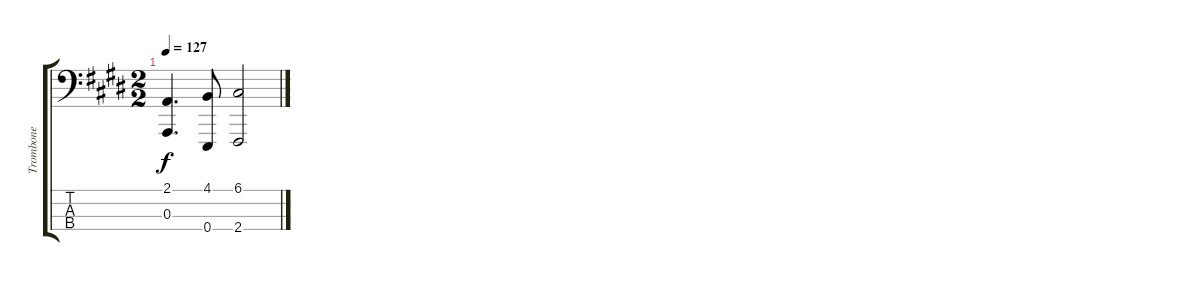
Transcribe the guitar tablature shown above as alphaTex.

\track ("Trombone" "Trombone") {instrument trombone}
\staff {score tabs}
\tuning (G2 D2 A1 E1) {hide}
\ts (2 2)
\tempo 127
\clef f4
\ks e
(2.1 0.3).4{d dy f} (4.1 0.4).8 (6.1 2.4).2
